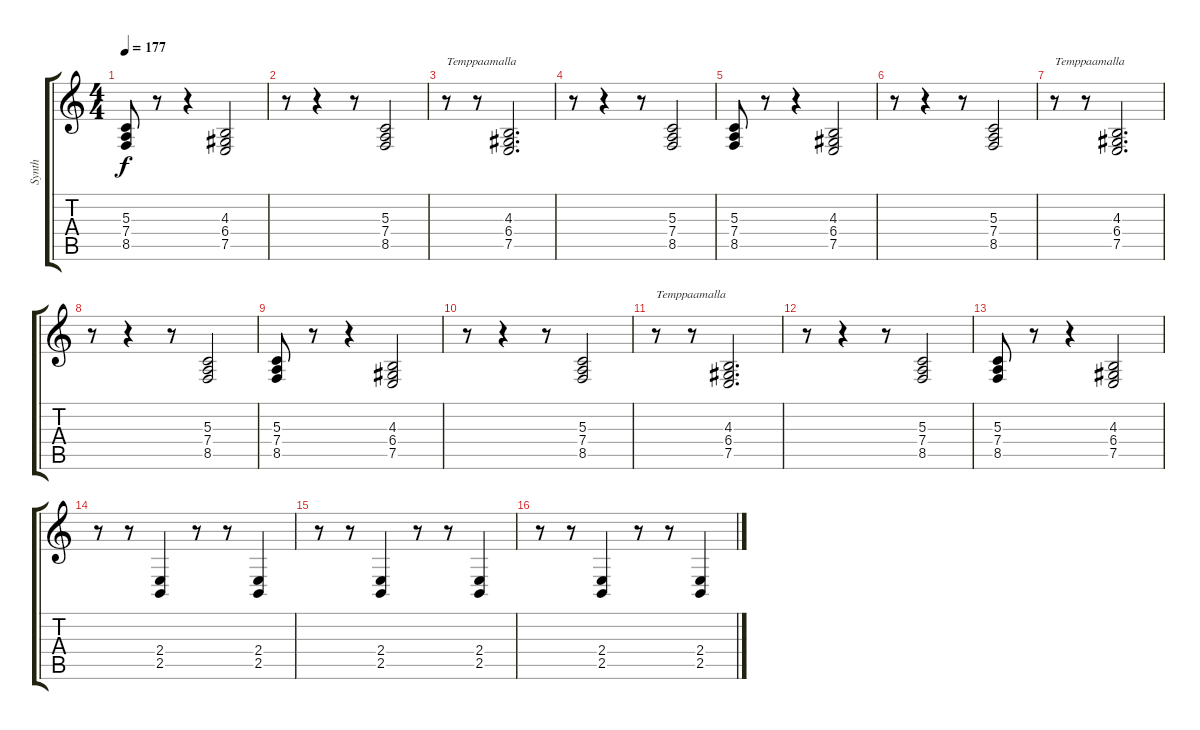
\track ("Synth" "Synth") {instrument violin}
\staff {score tabs}
\tuning (E4 B3 G3 D3 A2 E2) {hide}
\ts (4 4)
\tempo 177
\clef g2
\ks c
(5.3 7.4 8.5).8{dy f} r.8 r.4 (4.3 6.4 7.5).2 |
r.8 r.4 r.8 (5.3 7.4 8.5).2 |
r.8{txt "Temppaamalla"} r.8 (4.3 6.4 7.5).2{d} |
r.8 r.4 r.8 (5.3 7.4 8.5).2 |
(5.3 7.4 8.5).8 r.8 r.4 (4.3 6.4 7.5).2 |
r.8 r.4 r.8 (5.3 7.4 8.5).2 |
r.8{txt "Temppaamalla"} r.8 (4.3 6.4 7.5).2{d} |
r.8 r.4 r.8 (5.3 7.4 8.5).2 |
(5.3 7.4 8.5).8 r.8 r.4 (4.3 6.4 7.5).2 |
r.8 r.4 r.8 (5.3 7.4 8.5).2 |
r.8{txt "Temppaamalla"} r.8 (4.3 6.4 7.5).2{d} |
r.8 r.4 r.8 (5.3 7.4 8.5).2 |
(5.3 7.4 8.5).8 r.8 r.4 (4.3 6.4 7.5).2 |
r.8 r.8 (2.4 2.5).4 r.8 r.8 (2.4 2.5).4 |
r.8 r.8 (2.4 2.5).4 r.8 r.8 (2.4 2.5).4 |
r.8 r.8 (2.4 2.5).4 r.8 r.8 (2.4 2.5).4
